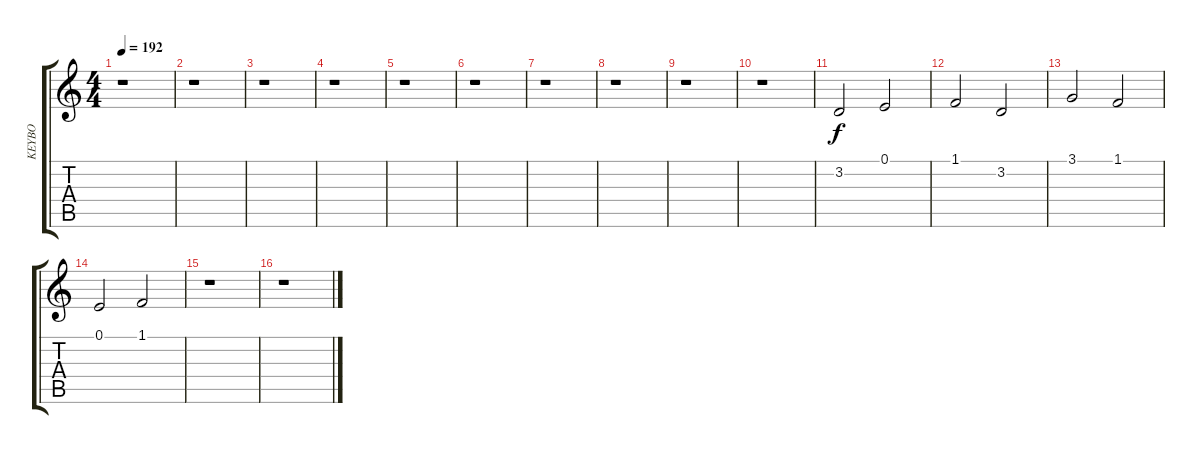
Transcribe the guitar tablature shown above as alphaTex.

\track ("     KEYBOARD" "     KEYBO") {instrument choiraahs}
\staff {score tabs}
\tuning (E4 B3 G3 D3 A2 E2) {hide}
\ts (4 4)
\tempo 192
\clef g2
\ks c
r.1{dy f} |
r.1 |
r.1 |
r.1 |
r.1 |
r.1 |
r.1 |
r.1 |
r.1 |
r.1 |
3.2.2 0.1.2 |
1.1.2 3.2.2 |
3.1.2 1.1.2 |
0.1.2 1.1.2 |
r.1 |
r.1
